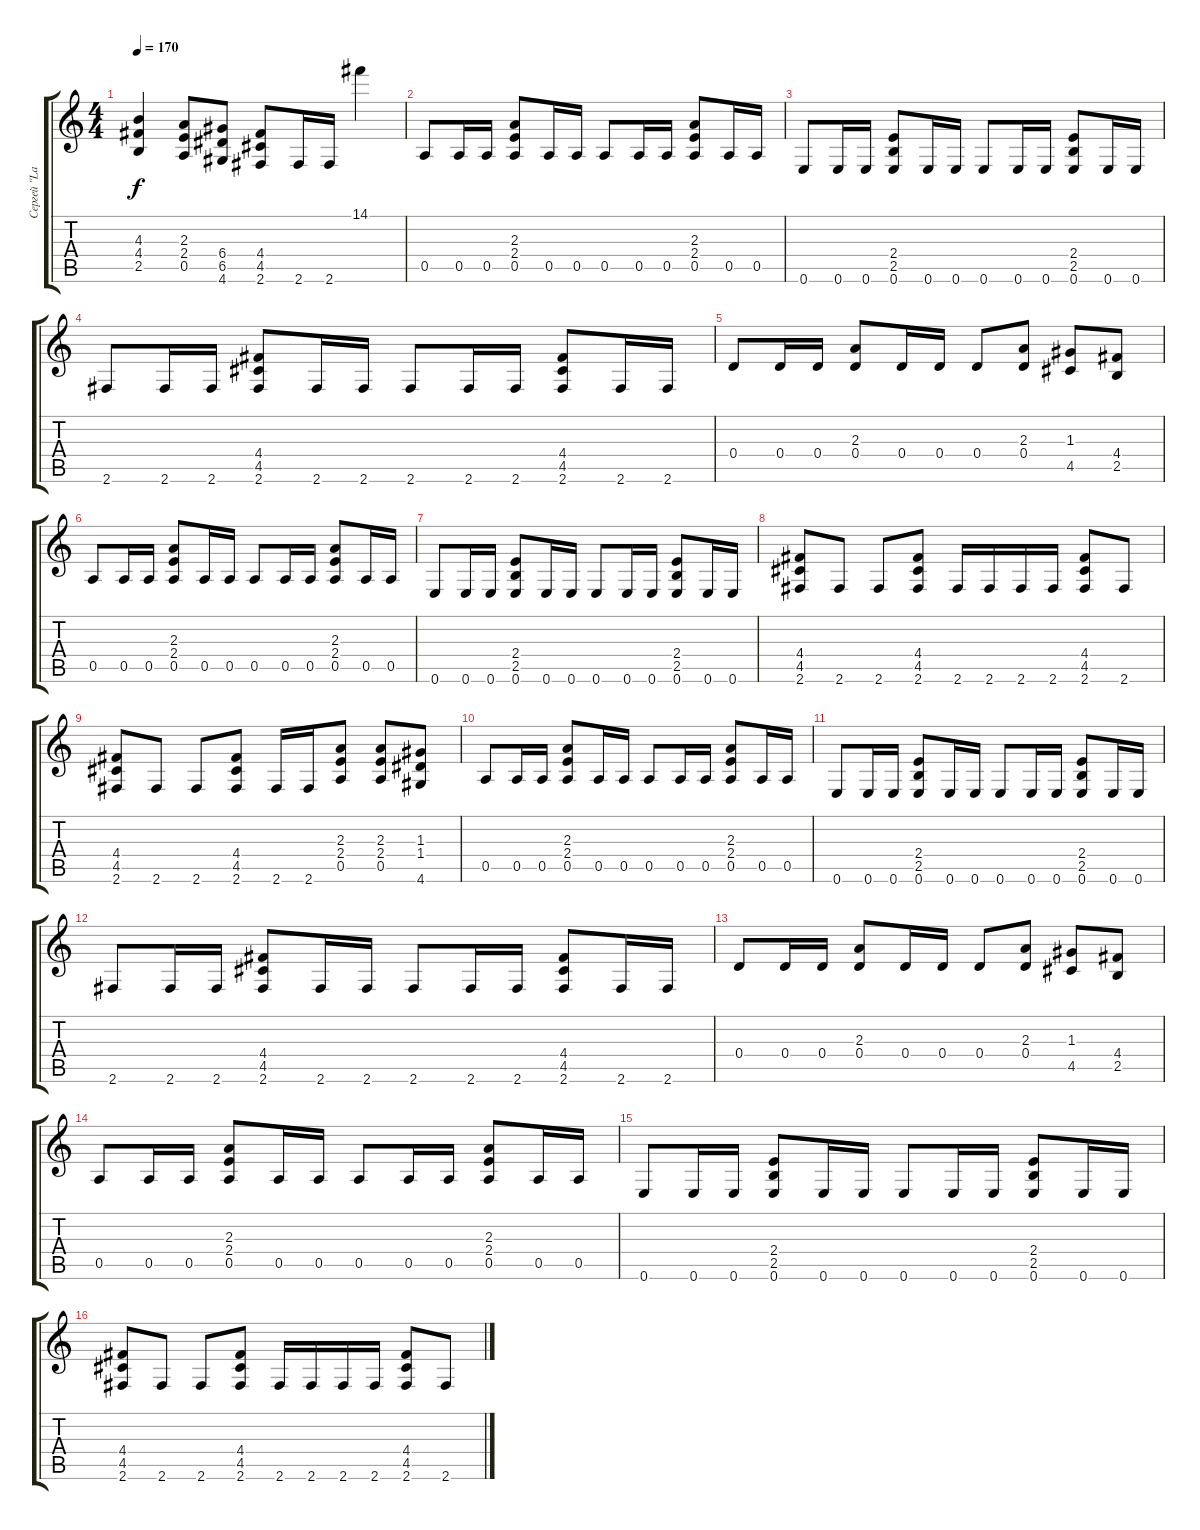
\track ("Сергей \"Lazar\"" "Сергей \"La") {instrument overdrivenguitar}
\staff {score tabs}
\tuning (E4 B3 G3 D3 A2 E2) {hide}
\ts (4 4)
\tempo 170
\clef g2
\ks c
(4.3 4.4 2.5).4{dy f} (2.3 2.4 0.5).8 (6.4 6.5 4.6).8 (4.4 4.5 2.6).8 2.6.16 2.6.16 14.1.4 |
0.5.8 0.5.16 0.5.16 (2.3 2.4 0.5).8 0.5.16 0.5.16 0.5.8 0.5.16 0.5.16 (2.3 2.4 0.5).8 0.5.16 0.5.16 |
0.6.8 0.6.16 0.6.16 (2.4 2.5 0.6).8 0.6.16 0.6.16 0.6.8 0.6.16 0.6.16 (2.4 2.5 0.6).8 0.6.16 0.6.16 |
2.6.8 2.6.16 2.6.16 (4.4 4.5 2.6).8 2.6.16 2.6.16 2.6.8 2.6.16 2.6.16 (4.4 4.5 2.6).8 2.6.16 2.6.16 |
0.4.8 0.4.16 0.4.16 (2.3 0.4).8 0.4.16 0.4.16 0.4.8 (2.3 0.4).8 (1.3 4.5).8 (4.4 2.5).8 |
0.5.8 0.5.16 0.5.16 (2.3 2.4 0.5).8 0.5.16 0.5.16 0.5.8 0.5.16 0.5.16 (2.3 2.4 0.5).8 0.5.16 0.5.16 |
0.6.8 0.6.16 0.6.16 (2.4 2.5 0.6).8 0.6.16 0.6.16 0.6.8 0.6.16 0.6.16 (2.4 2.5 0.6).8 0.6.16 0.6.16 |
(4.4 4.5 2.6).8 2.6.8 2.6.8 (4.4 4.5 2.6).8 2.6.16 2.6.16 2.6.16 2.6.16 (4.4 4.5 2.6).8 2.6.8 |
(4.4 4.5 2.6).8 2.6.8 2.6.8 (4.4 4.5 2.6).8 2.6.16 2.6.16 (2.3 2.4 0.5).8 (2.3 2.4 0.5).8 (1.3 1.4 4.6).8 |
0.5.8 0.5.16 0.5.16 (2.3 2.4 0.5).8 0.5.16 0.5.16 0.5.8 0.5.16 0.5.16 (2.3 2.4 0.5).8 0.5.16 0.5.16 |
0.6.8 0.6.16 0.6.16 (2.4 2.5 0.6).8 0.6.16 0.6.16 0.6.8 0.6.16 0.6.16 (2.4 2.5 0.6).8 0.6.16 0.6.16 |
2.6.8 2.6.16 2.6.16 (4.4 4.5 2.6).8 2.6.16 2.6.16 2.6.8 2.6.16 2.6.16 (4.4 4.5 2.6).8 2.6.16 2.6.16 |
0.4.8 0.4.16 0.4.16 (2.3 0.4).8 0.4.16 0.4.16 0.4.8 (2.3 0.4).8 (1.3 4.5).8 (4.4 2.5).8 |
0.5.8 0.5.16 0.5.16 (2.3 2.4 0.5).8 0.5.16 0.5.16 0.5.8 0.5.16 0.5.16 (2.3 2.4 0.5).8 0.5.16 0.5.16 |
0.6.8 0.6.16 0.6.16 (2.4 2.5 0.6).8 0.6.16 0.6.16 0.6.8 0.6.16 0.6.16 (2.4 2.5 0.6).8 0.6.16 0.6.16 |
(4.4 4.5 2.6).8 2.6.8 2.6.8 (4.4 4.5 2.6).8 2.6.16 2.6.16 2.6.16 2.6.16 (4.4 4.5 2.6).8 2.6.8
